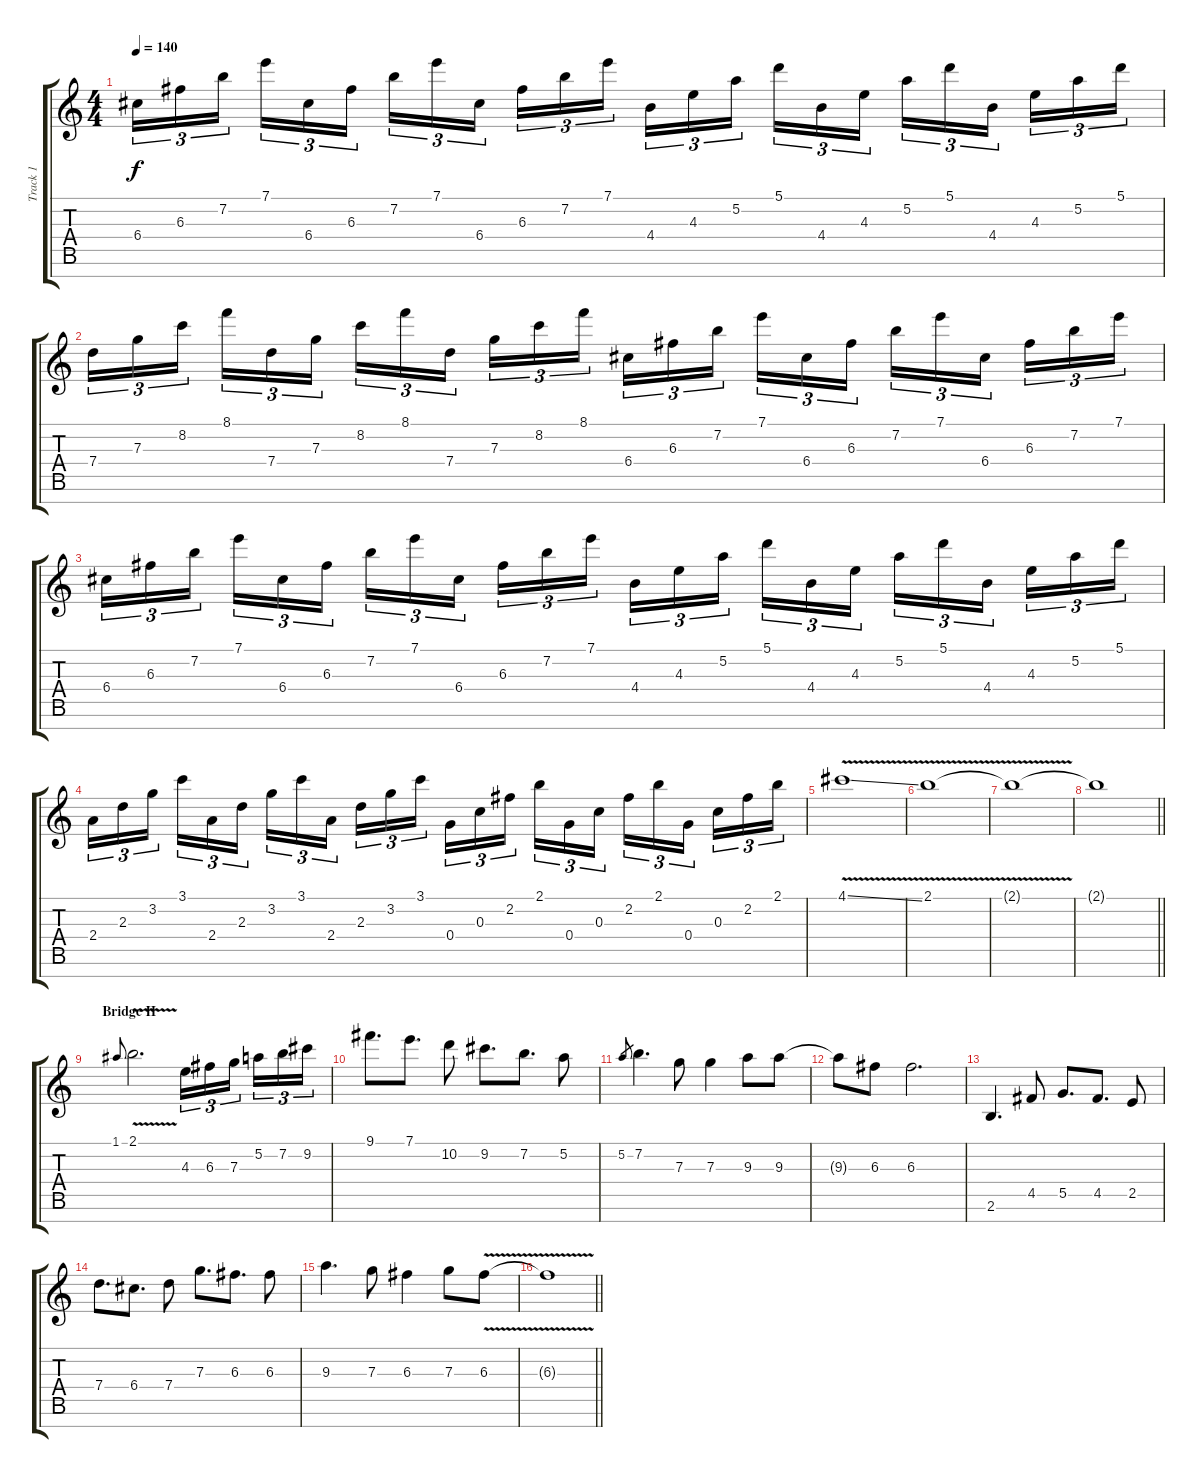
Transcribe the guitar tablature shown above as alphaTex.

\track ("Track 1" "Track 1") {instrument distortionguitar}
\staff {score tabs}
\tuning (A4 E4 C4 G3 D3 A2 D2) {hide}
\ts (4 4)
\tempo 140
\clef g2
\ks c
6.4.16{tu (3 2) dy f instrument overdrivenguitar} 6.3.16{tu (3 2)} 7.2.16{tu (3 2) beam splitsecondary} 7.1.16{tu (3 2)} 6.4.16{tu (3 2)} 6.3.16{tu (3 2)} 7.2.16{tu (3 2)} 7.1.16{tu (3 2)} 6.4.16{tu (3 2) beam splitsecondary} 6.3.16{tu (3 2)} 7.2.16{tu (3 2)} 7.1.16{tu (3 2)} 4.4.16{tu (3 2)} 4.3.16{tu (3 2)} 5.2.16{tu (3 2) beam splitsecondary} 5.1.16{tu (3 2)} 4.4.16{tu (3 2)} 4.3.16{tu (3 2)} 5.2.16{tu (3 2)} 5.1.16{tu (3 2)} 4.4.16{tu (3 2) beam splitsecondary} 4.3.16{tu (3 2)} 5.2.16{tu (3 2)} 5.1.16{tu (3 2)} |
7.4.16{tu (3 2)} 7.3.16{tu (3 2)} 8.2.16{tu (3 2) beam splitsecondary} 8.1.16{tu (3 2)} 7.4.16{tu (3 2)} 7.3.16{tu (3 2)} 8.2.16{tu (3 2)} 8.1.16{tu (3 2)} 7.4.16{tu (3 2) beam splitsecondary} 7.3.16{tu (3 2)} 8.2.16{tu (3 2)} 8.1.16{tu (3 2)} 6.4.16{tu (3 2)} 6.3.16{tu (3 2)} 7.2.16{tu (3 2) beam splitsecondary} 7.1.16{tu (3 2)} 6.4.16{tu (3 2)} 6.3.16{tu (3 2)} 7.2.16{tu (3 2)} 7.1.16{tu (3 2)} 6.4.16{tu (3 2) beam splitsecondary} 6.3.16{tu (3 2)} 7.2.16{tu (3 2)} 7.1.16{tu (3 2)} |
6.4.16{tu (3 2)} 6.3.16{tu (3 2)} 7.2.16{tu (3 2) beam splitsecondary} 7.1.16{tu (3 2)} 6.4.16{tu (3 2)} 6.3.16{tu (3 2)} 7.2.16{tu (3 2)} 7.1.16{tu (3 2)} 6.4.16{tu (3 2) beam splitsecondary} 6.3.16{tu (3 2)} 7.2.16{tu (3 2)} 7.1.16{tu (3 2)} 4.4.16{tu (3 2)} 4.3.16{tu (3 2)} 5.2.16{tu (3 2) beam splitsecondary} 5.1.16{tu (3 2)} 4.4.16{tu (3 2)} 4.3.16{tu (3 2)} 5.2.16{tu (3 2)} 5.1.16{tu (3 2)} 4.4.16{tu (3 2) beam splitsecondary} 4.3.16{tu (3 2)} 5.2.16{tu (3 2)} 5.1.16{tu (3 2)} |
2.4.16{tu (3 2)} 2.3.16{tu (3 2)} 3.2.16{tu (3 2) beam splitsecondary} 3.1.16{tu (3 2)} 2.4.16{tu (3 2)} 2.3.16{tu (3 2)} 3.2.16{tu (3 2)} 3.1.16{tu (3 2)} 2.4.16{tu (3 2) beam splitsecondary} 2.3.16{tu (3 2)} 3.2.16{tu (3 2)} 3.1.16{tu (3 2)} 0.4.16{tu (3 2)} 0.3.16{tu (3 2)} 2.2.16{tu (3 2) beam splitsecondary} 2.1.16{tu (3 2)} 0.4.16{tu (3 2)} 0.3.16{tu (3 2)} 2.2.16{tu (3 2)} 2.1.16{tu (3 2)} 0.4.16{tu (3 2) beam splitsecondary} 0.3.16{tu (3 2)} 2.2.16{tu (3 2)} 2.1.16{tu (3 2)} |
4.1{v ss}.1 |
2.1{v}.1 |
2.1{t}.1 |
\barLineRight lightlight
2.1{t}.1 |
\section ("" "Bridge II")
1.1.8{gr onbeat} 2.1{v}.2{d} 4.3.16{tu (3 2)} 6.3.16{tu (3 2)} 7.3.16{tu (3 2) beam splitsecondary} 5.2.16{tu (3 2)} 7.2.16{tu (3 2)} 9.2.16{tu (3 2)} |
9.1.8{d} 7.1.8{d} 10.2.8 9.2.8{d} 7.2.8{d} 5.2.8 |
5.2.8{gr} 7.2.4{d} 7.3.8 7.3.4 9.3.8 9.3.8 |
9.3{t}.8 6.3.8 6.3.2{d} |
2.6.4{d} 4.5.8 5.5.8{d} 4.5.8{d} 2.5.8 |
7.4.8{d} 6.4.8{d} 7.4.8 7.3.8{d} 6.3.8{d} 6.3.8 |
9.3.4{d} 7.3.8 6.3.4 7.3.8 6.3{v}.8 |
\barLineRight lightlight
6.3{t}.1
